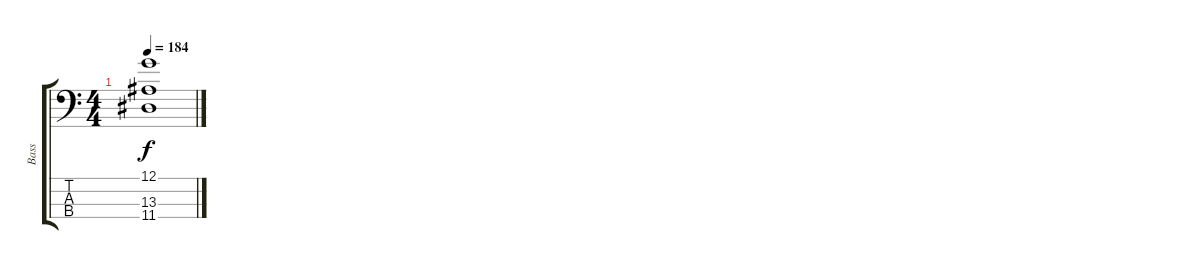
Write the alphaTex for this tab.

\track ("Bass" "Bass") {instrument electricbasspick}
\staff {score tabs}
\tuning (G2 D2 A1 E1) {hide}
\ts (4 4)
\tempo 184
\clef f4
\ks c
(12.1{t} 13.3 11.4{t}).1{dy f}
